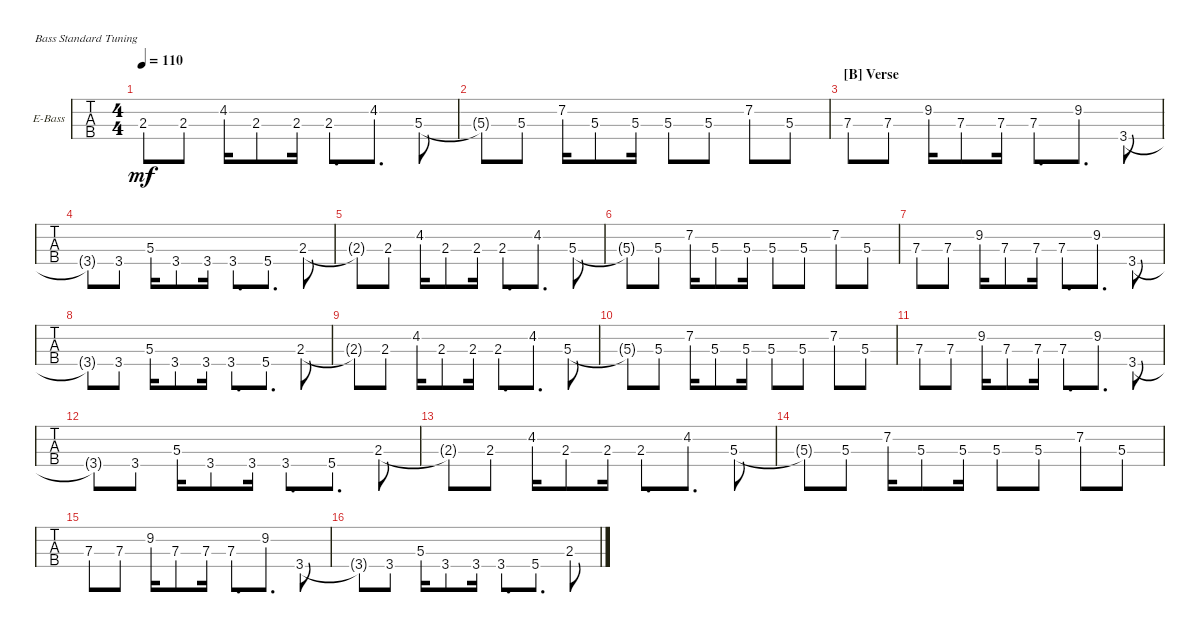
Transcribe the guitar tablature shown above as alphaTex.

\defaultSystemsLayout 4
\bracketExtendMode groupsimilarinstruments
\firstSystemTrackNameOrientation horizontal
\otherSystemsTrackNameOrientation horizontal
\track ("Akshay" "E-Bass") {instrument electricbassfinger}
\staff {tabs}
\tuning (G2 D2 A1 E1)
\ts (4 4)
\tempo 110
\clef f4
\ks c
2.3{t}.8{dy mf} 2.3.8 4.2.16 2.3.8 2.3.16 2.3.8{d} 4.2.8{d} 5.3.8 |
5.3{t}.8 5.3.8 7.2.16 5.3.8 5.3.16 5.3.8 5.3.8 7.2.8 5.3.8 |
\section ("B" "Verse")
7.3.8 7.3.8 9.2.16 7.3.8 7.3.16 7.3.8{d} 9.2.8{d} 3.4.8 |
3.4{t}.8 3.4.8 5.3.16 3.4.8 3.4.16 3.4.8{d} 5.4.8{d} 2.3.8 |
2.3{t}.8 2.3.8 4.2.16 2.3.8 2.3.16 2.3.8{d} 4.2.8{d} 5.3.8 |
5.3{t}.8 5.3.8 7.2.16 5.3.8 5.3.16 5.3.8 5.3.8 7.2.8 5.3.8 |
7.3.8 7.3.8 9.2.16 7.3.8 7.3.16 7.3.8{d} 9.2.8{d} 3.4.8 |
3.4{t}.8 3.4.8 5.3.16 3.4.8 3.4.16 3.4.8{d} 5.4.8{d} 2.3.8 |
2.3{t}.8 2.3.8 4.2.16 2.3.8 2.3.16 2.3.8{d} 4.2.8{d} 5.3.8 |
5.3{t}.8 5.3.8 7.2.16 5.3.8 5.3.16 5.3.8 5.3.8 7.2.8 5.3.8 |
7.3.8 7.3.8 9.2.16 7.3.8 7.3.16 7.3.8{d} 9.2.8{d} 3.4.8 |
3.4{t}.8 3.4.8 5.3.16 3.4.8 3.4.16 3.4.8{d} 5.4.8{d} 2.3.8 |
2.3{t}.8 2.3.8 4.2.16 2.3.8 2.3.16 2.3.8{d} 4.2.8{d} 5.3.8 |
5.3{t}.8 5.3.8 7.2.16 5.3.8 5.3.16 5.3.8 5.3.8 7.2.8 5.3.8 |
7.3.8 7.3.8 9.2.16 7.3.8 7.3.16 7.3.8{d} 9.2.8{d} 3.4.8 |
3.4{t}.8 3.4.8 5.3.16 3.4.8 3.4.16 3.4.8{d} 5.4.8{d} 2.3.8
